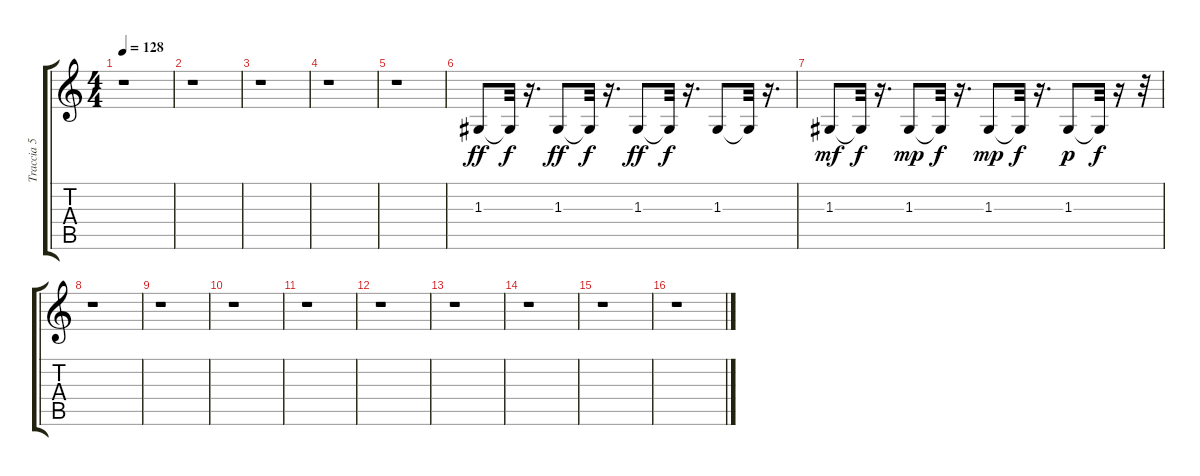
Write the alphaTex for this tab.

\track ("Traccia 5" "Traccia 5") {instrument choiraahs}
\staff {score tabs}
\tuning (E4 B3 G3 D3 A2 E2) {hide}
\ts (4 4)
\tempo 128
\clef g2
\ks c
r.1{dy f} |
r.1 |
r.1 |
r.1 |
r.1 |
1.3.8{dy ff} 1.3{t}.32{dy f} r.16{d} 1.3.8{dy ff} 1.3{t}.32{dy f} r.16{d} 1.3.8{dy ff} 1.3{t}.32{dy f} r.16{d} 1.3.8 1.3{t}.32 r.16{d} |
1.3.8{dy mf} 1.3{t}.32{dy f} r.16{d} 1.3.8{dy mp} 1.3{t}.32{dy f} r.16{d} 1.3.8{dy mp} 1.3{t}.32{dy f} r.16{d} 1.3.8{dy p} 1.3{t}.32{dy f} r.16 r.32 |
r.1 |
r.1 |
r.1 |
r.1 |
r.1 |
r.1 |
r.1 |
r.1 |
r.1
